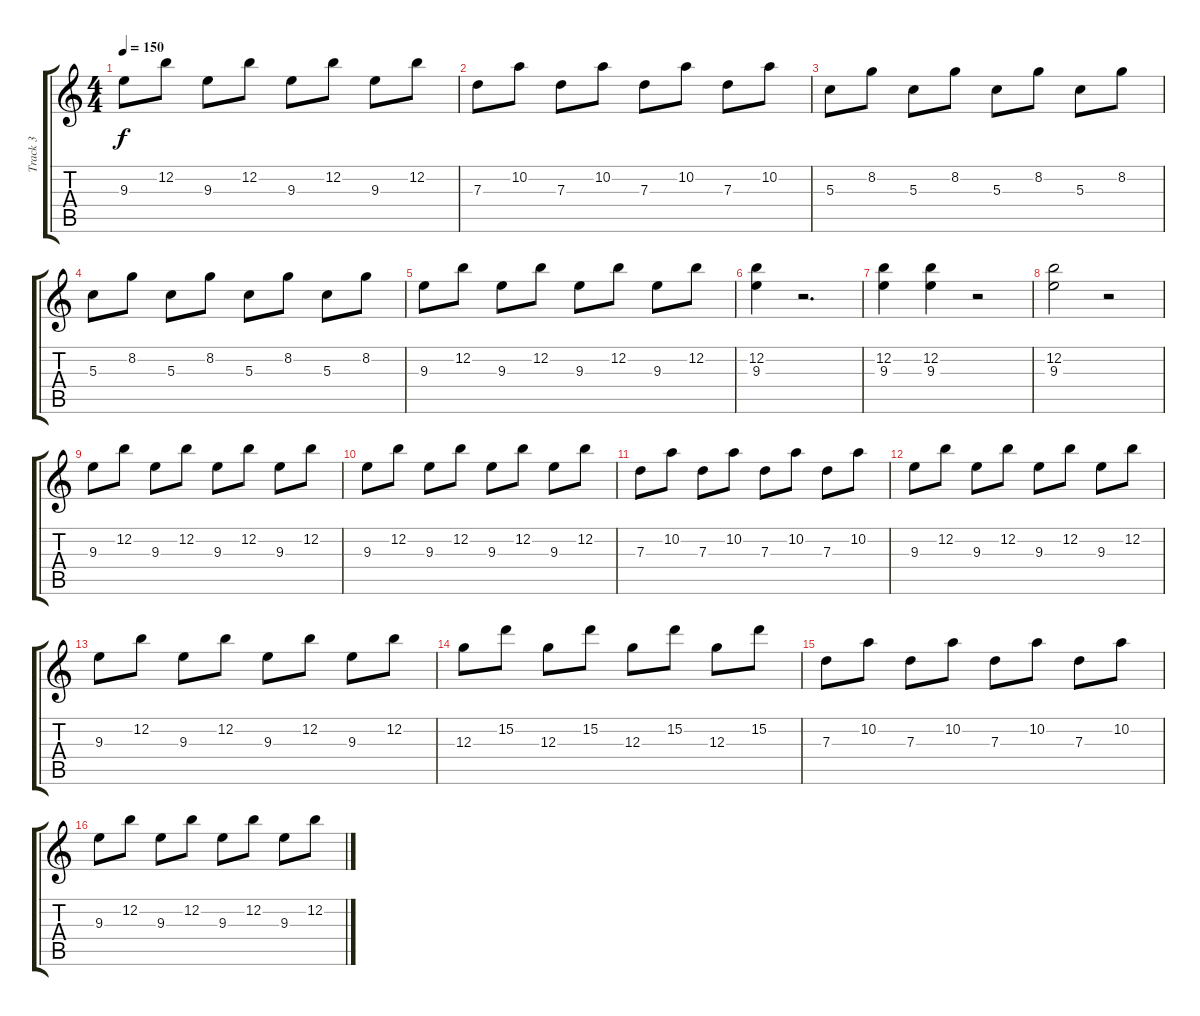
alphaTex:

\track ("Track 3" "Track 3") {instrument electricguitarclean}
\staff {score tabs}
\tuning (E4 B3 G3 D3 A2 E2) {hide}
\ts (4 4)
\tempo 150
\clef g2
\ks c
9.3.8{dy f} 12.2.8 9.3.8 12.2.8 9.3.8 12.2.8 9.3.8 12.2.8 |
7.3.8 10.2.8 7.3.8 10.2.8 7.3.8 10.2.8 7.3.8 10.2.8 |
5.3.8 8.2.8 5.3.8 8.2.8 5.3.8 8.2.8 5.3.8 8.2.8 |
5.3.8 8.2.8 5.3.8 8.2.8 5.3.8 8.2.8 5.3.8 8.2.8 |
9.3.8 12.2.8 9.3.8 12.2.8 9.3.8 12.2.8 9.3.8 12.2.8 |
(12.2 9.3).4 r.2{d} |
(12.2 9.3).4 (12.2 9.3).4 r.2 |
(12.2 9.3).2 r.2 |
9.3.8 12.2.8 9.3.8 12.2.8 9.3.8 12.2.8 9.3.8 12.2.8 |
9.3.8 12.2.8 9.3.8 12.2.8 9.3.8 12.2.8 9.3.8 12.2.8 |
7.3.8 10.2.8 7.3.8 10.2.8 7.3.8 10.2.8 7.3.8 10.2.8 |
9.3.8 12.2.8 9.3.8 12.2.8 9.3.8 12.2.8 9.3.8 12.2.8 |
9.3.8 12.2.8 9.3.8 12.2.8 9.3.8 12.2.8 9.3.8 12.2.8 |
12.3.8 15.2.8 12.3.8 15.2.8 12.3.8 15.2.8 12.3.8 15.2.8 |
7.3.8 10.2.8 7.3.8 10.2.8 7.3.8 10.2.8 7.3.8 10.2.8 |
9.3.8 12.2.8 9.3.8 12.2.8 9.3.8 12.2.8 9.3.8 12.2.8
